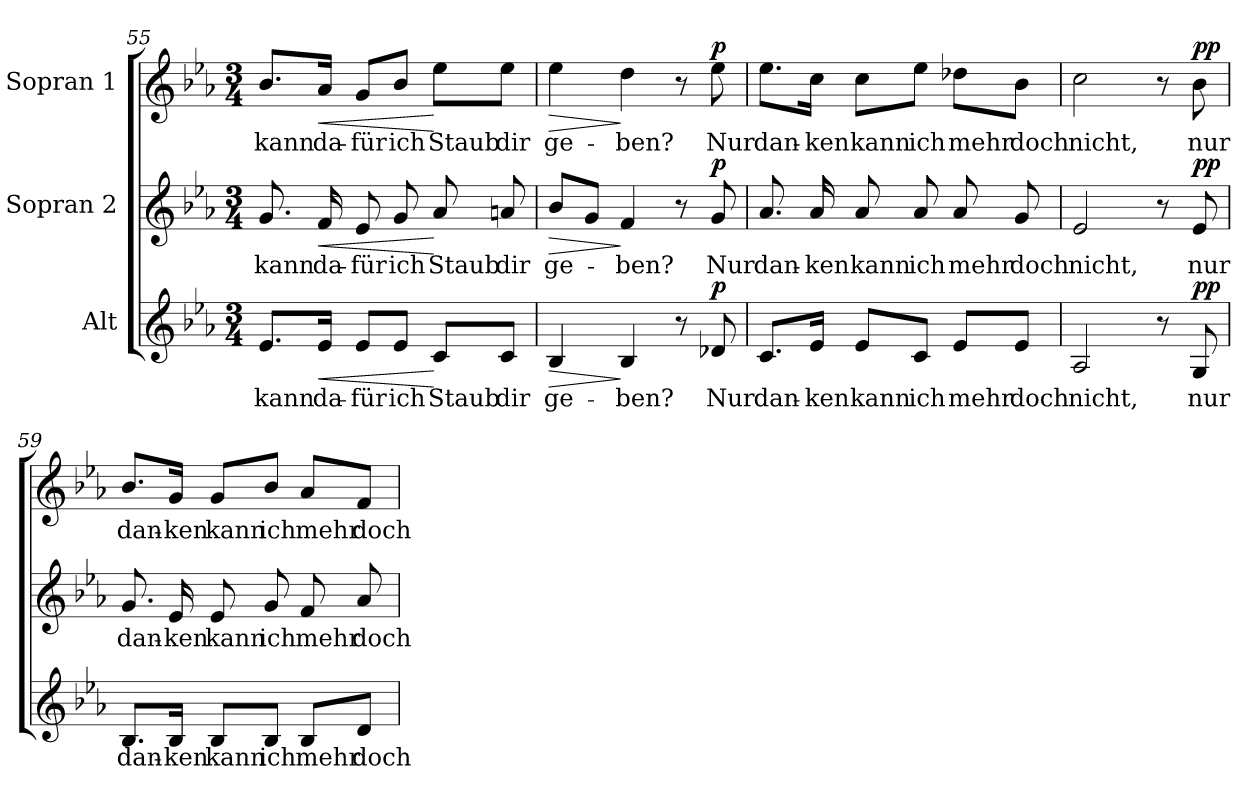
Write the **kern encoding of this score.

**kern	**text	**dynam	**kern	**text	**dynam	**kern	**text	**dynam
*part3	*part3	*part3	*part2	*part2	*part2	*part1	*part1	*part1
*staff3	*staff3	*staff3	*staff2	*staff2	*staff2	*staff1	*staff1	*staff1
*I"Alt	*	*	*I"Sopran 2	*	*	*I"Sopran 1	*	*
*clefG2	*	*	*clefG2	*	*	*clefG2	*	*
*k[b-e-a-]	*	*	*k[b-e-a-]	*	*	*k[b-e-a-]	*	*
*E-:	*	*	*E-:	*	*	*E-:	*	*
*M3/4	*	*	*M3/4	*	*	*M3/4	*	*
=55	=55	=55	=55	=55	=55	=55	=55	=55
!	!LO:LY:b	!	!	!LO:LY:b	!	!	!LO:LY:b	!
8.e-/L	kann	.	8.g/	kann	.	8.b-/L	kann	.
!	!LO:LY:b	!LO:HP:b	!	!LO:LY:b	!LO:HP:b	!	!LO:LY:b	!LO:HP:b
16e-/Jk	da-	<	16f/	da-	<	16a-/Jk	da-	<
!	!LO:LY:b	!	!	!LO:LY:b	!	!	!LO:LY:b	!
8e-/L	-für	.	8e-/	-für	.	8g/L	-für	.
!	!LO:LY:b	!	!	!LO:LY:b	!	!	!LO:LY:b	!
8e-/J	ich	.	8g/	ich	.	8b-/J	ich	.
!	!LO:LY:b	!	!	!LO:LY:b	!	!	!LO:LY:b	!
8c/L	Staub	[	8a-/	Staub	[	8ee-\L	Staub	[
!	!LO:LY:b	!	!	!LO:LY:b	!	!	!LO:LY:b	!
8c/J	dir	.	8an/	dir	.	8ee-\J	dir	.
=56	=56	=56	=56	=56	=56	=56	=56	=56
!	!LO:LY:b	!LO:HP:b	!	!LO:LY:b	!LO:HP:b	!	!LO:LY:b	!LO:HP:b
4B-/	ge-	>	8b-/L	ge-	>	4ee-\	ge-	>
.	.	.	8g/J	.	.	.	.	.
!	!LO:LY:b	!	!	!LO:LY:b	!	!	!LO:LY:b	!
4B-/	-ben?	]	4f/	-ben?	]	4dd\	-ben?	]
8r	.	.	8r	.	.	8r	.	.
!	!LO:LY:b	!LO:DY:a	!	!LO:LY:b	!LO:DY:a	!	!LO:LY:b	!LO:DY:a
8d-X/	Nur	p	8g/	Nur	p	8ee-\	Nur	p
!!LO:LB:g=z
=57	=57	=57	=57	=57	=57	=57	=57	=57
!	!LO:LY:b	!	!	!LO:LY:b	!	!	!LO:LY:b	!
8.c/L	dan-	.	8.a-/	dan-	.	8.ee-\L	dan-	.
!	!LO:LY:b	!	!	!LO:LY:b	!	!	!LO:LY:b	!
16e-/Jk	-ken	.	16a-/	-ken	.	16cc\Jk	-ken	.
!	!LO:LY:b	!	!	!LO:LY:b	!	!	!LO:LY:b	!
8e-/L	kann	.	8a-/	kann	.	8cc\L	kann	.
!	!LO:LY:b	!	!	!LO:LY:b	!	!	!LO:LY:b	!
8c/J	ich	.	8a-/	ich	.	8ee-\J	ich	.
!	!LO:LY:b	!	!	!LO:LY:b	!	!	!LO:LY:b	!
8e-/L	mehr	.	8a-/	mehr	.	8dd-X\L	mehr	.
!	!LO:LY:b	!	!	!LO:LY:b	!	!	!LO:LY:b	!
8e-/J	doch	.	8g/	doch	.	8b-\J	doch	.
=58	=58	=58	=58	=58	=58	=58	=58	=58
!	!LO:LY:b	!	!	!LO:LY:b	!	!	!LO:LY:b	!
2A-/	nicht,	.	2e-/	nicht,	.	2cc\	nicht,	.
8r	.	.	8r	.	.	8r	.	.
!	!LO:LY:b	!LO:DY:a	!	!LO:LY:b	!LO:DY:a	!	!LO:LY:b	!LO:DY:a
8G/	nur	pp	8e-/	nur	pp	8b-\	nur	pp
=59	=59	=59	=59	=59	=59	=59	=59	=59
!	!LO:LY:b	!	!	!LO:LY:b	!	!	!LO:LY:b	!
8.B-/L	dan-	.	8.g/	dan-	.	8.b-/L	dan-	.
!	!LO:LY:b	!	!	!LO:LY:b	!	!	!LO:LY:b	!
16B-/Jk	-ken	.	16e-/	-ken	.	16g/Jk	-ken	.
!	!LO:LY:b	!	!	!LO:LY:b	!	!	!LO:LY:b	!
8B-/L	kann	.	8e-/	kann	.	8g/L	kann	.
!	!LO:LY:b	!	!	!LO:LY:b	!	!	!LO:LY:b	!
8B-/J	ich	.	8g/	ich	.	8b-/J	ich	.
!	!LO:LY:b	!	!	!LO:LY:b	!	!	!LO:LY:b	!
8B-/L	mehr	.	8f/	mehr	.	8a-/L	mehr	.
!	!LO:LY:b	!	!	!LO:LY:b	!	!	!LO:LY:b	!
8d/J	doch	.	8a-/	doch	.	8f/J	doch	.
=	=	=	=	=	=	=	=	=
*-	*-	*-	*-	*-	*-	*-	*-	*-
